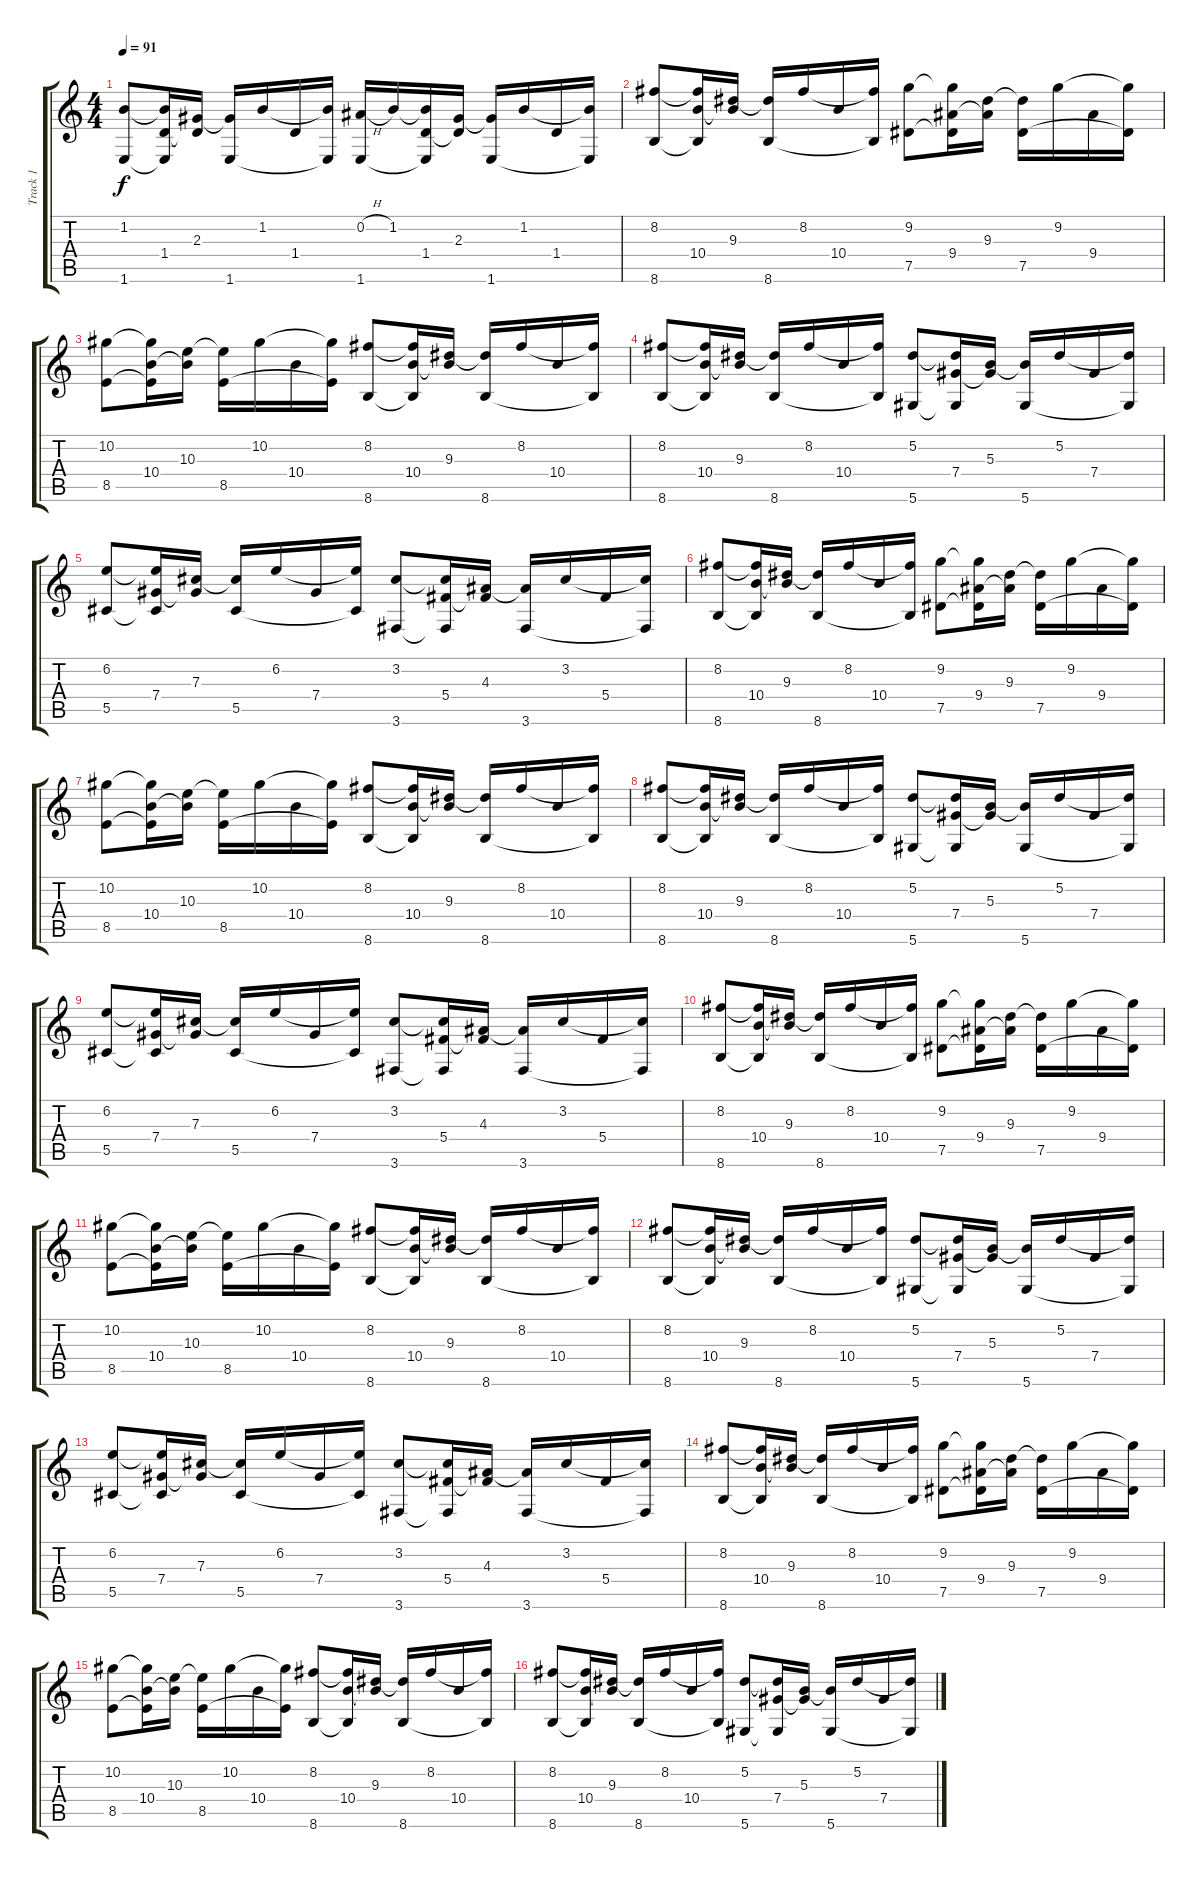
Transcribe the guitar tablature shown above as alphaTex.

\track ("Track 1" "Track 1") {instrument acousticguitarsteel}
\staff {score tabs}
\tuning (Eb4 Bb3 Gb3 Db3 Ab2 Eb2) {hide}
\ts (4 4)
\tempo 91
\clef g2
\ks c
(1.2 1.6).8{dy f} (1.2{t} 1.4 1.6{t}).16 (2.3 1.4{t}).16 (2.3{t} 1.6).16 1.2.16 1.4.16 (1.2{t} 1.6{t}).16 (0.2{h} 1.6).16 1.2.16 (1.2{t} 1.4 1.6{t}).16 (2.3 1.4{t}).16 (2.3{t} 1.6).16 1.2.16 1.4.16 (1.2{t} 1.6{t}).16 |
(8.2 8.6).8 (8.2{t} 10.4 8.6{t}).16 (9.3 10.4{t}).16 (9.3{t} 8.6).16 8.2.16 10.4.16 (8.2{t} 8.6{t}).16 (9.2 7.5).8 (9.2{t} 9.4 7.5{t}).16 (9.3 9.4{t}).16 (9.3{t} 7.5).16 9.2.16 9.4.16 (9.2{t} 7.5{t}).16 |
(10.2 8.5).8 (10.2{t} 10.4 8.5{t}).16 (10.3 10.4{t}).16 (10.3{t} 8.5).16 10.2.16 10.4.16 (10.2{t} 8.5{t}).16 (8.2 8.6).8 (8.2{t} 10.4 8.6{t}).16 (9.3 10.4{t}).16 (9.3{t} 8.6).16 8.2.16 10.4.16 (8.2{t} 8.6{t}).16 |
(8.2 8.6).8 (8.2{t} 10.4 8.6{t}).16 (9.3 10.4{t}).16 (9.3{t} 8.6).16 8.2.16 10.4.16 (8.2{t} 8.6{t}).16 (5.2 5.6).8 (5.2{t} 7.4 5.6{t}).16 (5.3 7.4{t}).16 (5.3{t} 5.6).16 5.2.16 7.4.16 (5.2{t} 5.6{t}).16 |
(6.2 5.5).8 (6.2{t} 7.4 5.5{t}).16 (7.3 7.4{t}).16 (7.3{t} 5.5).16 6.2.16 7.4.16 (6.2{t} 5.5{t}).16 (3.2 3.6).8 (3.2{t} 5.4 3.6{t}).16 (4.3 5.4{t}).16 (4.3{t} 3.6).16 3.2.16 5.4.16 (3.2{t} 3.6{t}).16 |
(8.2 8.6).8 (8.2{t} 10.4 8.6{t}).16 (9.3 10.4{t}).16 (9.3{t} 8.6).16 8.2.16 10.4.16 (8.2{t} 8.6{t}).16 (9.2 7.5).8 (9.2{t} 9.4 7.5{t}).16 (9.3 9.4{t}).16 (9.3{t} 7.5).16 9.2.16 9.4.16 (9.2{t} 7.5{t}).16 |
(10.2 8.5).8 (10.2{t} 10.4 8.5{t}).16 (10.3 10.4{t}).16 (10.3{t} 8.5).16 10.2.16 10.4.16 (10.2{t} 8.5{t}).16 (8.2 8.6).8 (8.2{t} 10.4 8.6{t}).16 (9.3 10.4{t}).16 (9.3{t} 8.6).16 8.2.16 10.4.16 (8.2{t} 8.6{t}).16 |
(8.2 8.6).8 (8.2{t} 10.4 8.6{t}).16 (9.3 10.4{t}).16 (9.3{t} 8.6).16 8.2.16 10.4.16 (8.2{t} 8.6{t}).16 (5.2 5.6).8 (5.2{t} 7.4 5.6{t}).16 (5.3 7.4{t}).16 (5.3{t} 5.6).16 5.2.16 7.4.16 (5.2{t} 5.6{t}).16 |
(6.2 5.5).8 (6.2{t} 7.4 5.5{t}).16 (7.3 7.4{t}).16 (7.3{t} 5.5).16 6.2.16 7.4.16 (6.2{t} 5.5{t}).16 (3.2 3.6).8 (3.2{t} 5.4 3.6{t}).16 (4.3 5.4{t}).16 (4.3{t} 3.6).16 3.2.16 5.4.16 (3.2{t} 3.6{t}).16 |
(8.2 8.6).8 (8.2{t} 10.4 8.6{t}).16 (9.3 10.4{t}).16 (9.3{t} 8.6).16 8.2.16 10.4.16 (8.2{t} 8.6{t}).16 (9.2 7.5).8 (9.2{t} 9.4 7.5{t}).16 (9.3 9.4{t}).16 (9.3{t} 7.5).16 9.2.16 9.4.16 (9.2{t} 7.5{t}).16 |
(10.2 8.5).8 (10.2{t} 10.4 8.5{t}).16 (10.3 10.4{t}).16 (10.3{t} 8.5).16 10.2.16 10.4.16 (10.2{t} 8.5{t}).16 (8.2 8.6).8 (8.2{t} 10.4 8.6{t}).16 (9.3 10.4{t}).16 (9.3{t} 8.6).16 8.2.16 10.4.16 (8.2{t} 8.6{t}).16 |
(8.2 8.6).8 (8.2{t} 10.4 8.6{t}).16 (9.3 10.4{t}).16 (9.3{t} 8.6).16 8.2.16 10.4.16 (8.2{t} 8.6{t}).16 (5.2 5.6).8 (5.2{t} 7.4 5.6{t}).16 (5.3 7.4{t}).16 (5.3{t} 5.6).16 5.2.16 7.4.16 (5.2{t} 5.6{t}).16 |
(6.2 5.5).8 (6.2{t} 7.4 5.5{t}).16 (7.3 7.4{t}).16 (7.3{t} 5.5).16 6.2.16 7.4.16 (6.2{t} 5.5{t}).16 (3.2 3.6).8 (3.2{t} 5.4 3.6{t}).16 (4.3 5.4{t}).16 (4.3{t} 3.6).16 3.2.16 5.4.16 (3.2{t} 3.6{t}).16 |
(8.2 8.6).8 (8.2{t} 10.4 8.6{t}).16 (9.3 10.4{t}).16 (9.3{t} 8.6).16 8.2.16 10.4.16 (8.2{t} 8.6{t}).16 (9.2 7.5).8 (9.2{t} 9.4 7.5{t}).16 (9.3 9.4{t}).16 (9.3{t} 7.5).16 9.2.16 9.4.16 (9.2{t} 7.5{t}).16 |
(10.2 8.5).8 (10.2{t} 10.4 8.5{t}).16 (10.3 10.4{t}).16 (10.3{t} 8.5).16 10.2.16 10.4.16 (10.2{t} 8.5{t}).16 (8.2 8.6).8 (8.2{t} 10.4 8.6{t}).16 (9.3 10.4{t}).16 (9.3{t} 8.6).16 8.2.16 10.4.16 (8.2{t} 8.6{t}).16 |
(8.2 8.6).8 (8.2{t} 10.4 8.6{t}).16 (9.3 10.4{t}).16 (9.3{t} 8.6).16 8.2.16 10.4.16 (8.2{t} 8.6{t}).16 (5.2 5.6).8 (5.2{t} 7.4 5.6{t}).16 (5.3 7.4{t}).16 (5.3{t} 5.6).16 5.2.16 7.4.16 (5.2{t} 5.6{t}).16
